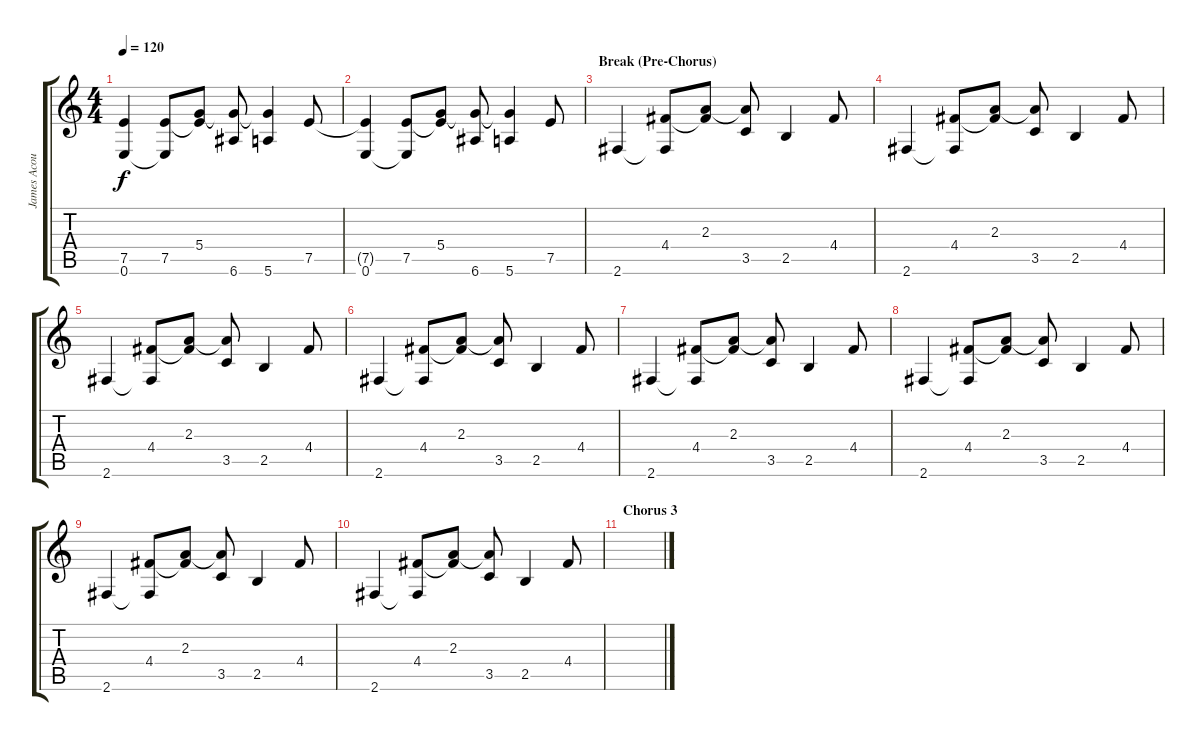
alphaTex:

\track ("James Acoustic 2" "James Acou") {instrument acousticguitarsteel}
\staff {score tabs}
\tuning (E4 B3 G3 D3 A2 E2) {hide}
\ts (4 4)
\tempo 120
\clef g2
\ks c
(7.5{t} 0.6).4{dy f} (7.5 0.6{t}).8 (5.4 7.5{t}).8 (5.4{t} 6.6).8 (5.4{t} 5.6).4 7.5.8 |
(7.5{t} 0.6).4 (7.5 0.6{t}).8 (5.4 7.5{t}).8 (5.4{t} 6.6).8 (5.4{t} 5.6).4 7.5.8 |
\section ("" "Break (Pre-Chorus)")
2.6.4 (4.4 2.6{t}).8 (2.3 4.4{t}).8 (2.3{t} 3.5).8 2.5.4 4.4.8 |
2.6.4 (4.4 2.6{t}).8 (2.3 4.4{t}).8 (2.3{t} 3.5).8 2.5.4 4.4.8 |
2.6.4 (4.4 2.6{t}).8 (2.3 4.4{t}).8 (2.3{t} 3.5).8 2.5.4 4.4.8 |
2.6.4 (4.4 2.6{t}).8 (2.3 4.4{t}).8 (2.3{t} 3.5).8 2.5.4 4.4.8 |
2.6.4 (4.4 2.6{t}).8 (2.3 4.4{t}).8 (2.3{t} 3.5).8 2.5.4 4.4.8 |
2.6.4 (4.4 2.6{t}).8 (2.3 4.4{t}).8 (2.3{t} 3.5).8 2.5.4 4.4.8 |
2.6.4 (4.4 2.6{t}).8 (2.3 4.4{t}).8 (2.3{t} 3.5).8 2.5.4 4.4.8 |
2.6.4 (4.4 2.6{t}).8 (2.3 4.4{t}).8 (2.3{t} 3.5).8 2.5.4 4.4.8 |
\section ("" "Chorus 3")
